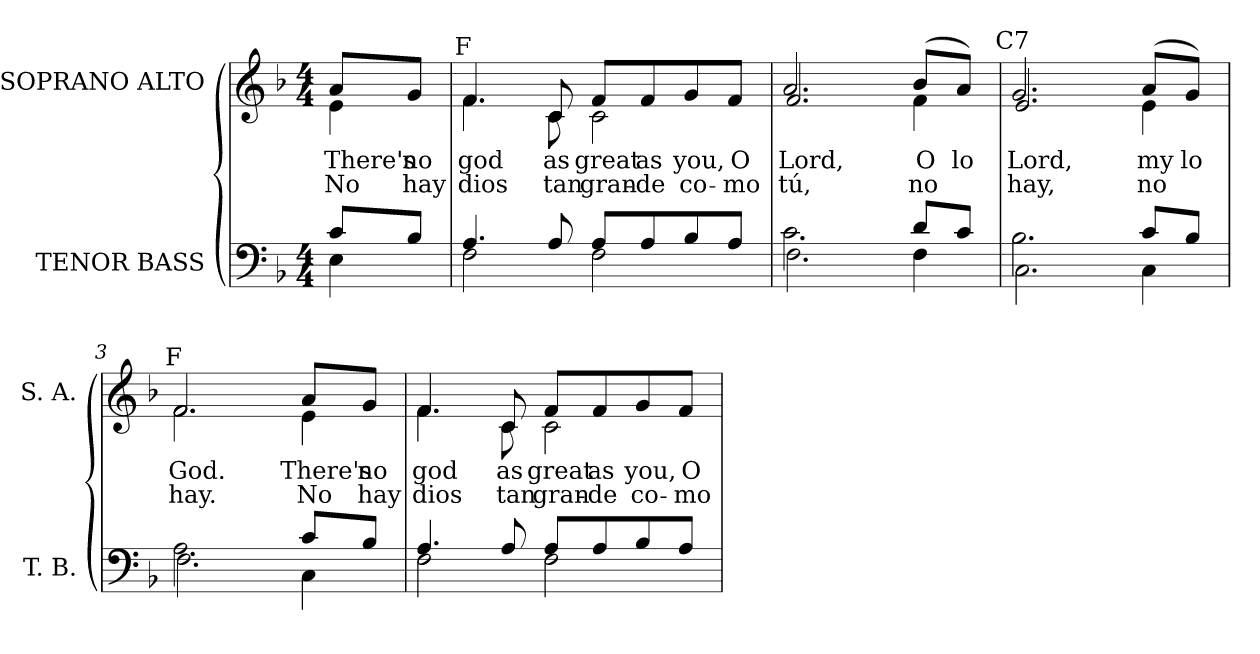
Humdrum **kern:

**kern	**kern	**text	**text
*part2	*part1	*part1	*part1
*staff2	*staff1	*staff1	*staff1
*I"TENOR BASS	*I"SOPRANO ALTO	*	*
*I'T. B.	*I'S. A.	*	*
!!LO:PB:g=z
*clefF4	*clefG2	*	*
*k[b-]	*k[b-]	*	*
*F:	*F:	*	*
*M4/4	*M4/4	*	*
=	=	=	=
*^	*	*	*
!	!	!LO:TX:a:i:t=Unison	!	!
!	!	!	!LO:LY:b:color=#000000	!LO:LY:b:color=#000000
*	*	*^	*	*
8ci/L	4Ei\	8ai/L	4ei\	There's	No
!	!	!	!	!LO:LY:b:color=#000000	!LO:LY:b:color=#000000
8B-i/J	.	8gi/J	.	no	hay
=	=	=	=	=	=
!	!	!LO:TX:a:cj:t=F	!	!	!
!	!	!	!	!LO:LY:b:color=#000000	!LO:LY:b:color=#000000
4.Ai/	2Fi\	4.fi/	4.fi\	god	dios
!	!	!	!	!LO:LY:b:color=#000000	!LO:LY:b:color=#000000
8Ai/	.	8ci/	8ci\	as	tan
!	!	!	!	!LO:LY:b:color=#000000	!LO:LY:b:color=#000000
8Ai/L	2Fi\	8fi/L	2ci\	great	gran-
!	!	!	!	!LO:LY:b:color=#000000	!LO:LY:b:color=#000000
8Ai/	.	8fi/	.	as	-de
!	!	!	!	!LO:LY:b:color=#000000	!LO:LY:b:color=#000000
8B-i/	.	8gi/	.	you,	co-
!	!	!	!	!LO:LY:b:color=#000000	!LO:LY:b:color=#000000
8Ai/J	.	8fi/J	.	O	-mo
=1	=1	=1	=1	=1	=1
!	!	!	!	!LO:LY:b:color=#000000	!LO:LY:b:color=#000000
2.ci\	2.Fi\	2.ai/	2.fi/	Lord,	tú,
!	!	!	!	!LO:LY:b:color=#000000	!LO:LY:b:color=#000000
8di/L	4Fi\	(8b-i/L	4fi\	O	no
!	!	!	!	!LO:LY:b:color=#000000	!
8ci/J	.	8ai/J)	.	lo	.
=2	=2	=2	=2	=2	=2
!	!	!LO:TX:a:cj:t=C7	!	!	!
!	!	!	!	!LO:LY:b:color=#000000	!LO:LY:b:color=#000000
2.B-i\	2.Ci\	2.gi/	2.ei/	Lord,	hay,
!	!	!	!	!LO:LY:b:color=#000000	!LO:LY:b:color=#000000
8ci/L	4Ci\	(8ai/L	4ei\	my	no
!	!	!	!	!LO:LY:b:color=#000000	!
8B-i/J	.	8gi/J)	.	lo	.
!!LO:LB:g=z	!!
=3	=3	=3	=3	=3	=3
!	!	!LO:TX:a:cj:t=F	!	!	!
!	!	!	!	!LO:LY:b:color=#000000	!LO:LY:b:color=#000000
2.Ai\	2.Fi\	2.fi/	2.fi\	God.	hay.
!	!	!	!	!LO:LY:b:color=#000000	!LO:LY:b:color=#000000
8ci/L	4Ci\	8ai/L	4ei\	There's	No
!	!	!	!	!LO:LY:b:color=#000000	!LO:LY:b:color=#000000
8B-i/J	.	8gi/J	.	no	hay
=4	=4	=4	=4	=4	=4
!	!	!	!	!LO:LY:b:color=#000000	!LO:LY:b:color=#000000
4.Ai/	2Fi\	4.fi/	4.fi\	god	dios
!	!	!	!	!LO:LY:b:color=#000000	!LO:LY:b:color=#000000
8Ai/	.	8ci/	8ci\	as	tan
!	!	!	!	!LO:LY:b:color=#000000	!LO:LY:b:color=#000000
8Ai/L	2Fi\	8fi/L	2ci\	great	gran-
!	!	!	!	!LO:LY:b:color=#000000	!LO:LY:b:color=#000000
8Ai/	.	8fi/	.	as	-de
!	!	!	!	!LO:LY:b:color=#000000	!LO:LY:b:color=#000000
8B-i/	.	8gi/	.	you,	co-
!	!	!	!	!LO:LY:b:color=#000000	!LO:LY:b:color=#000000
8Ai/J	.	8fi/J	.	O	-mo
*v	*v	*	*	*	*
*	*v	*v	*	*
=	=	=	=
*-	*-	*-	*-
